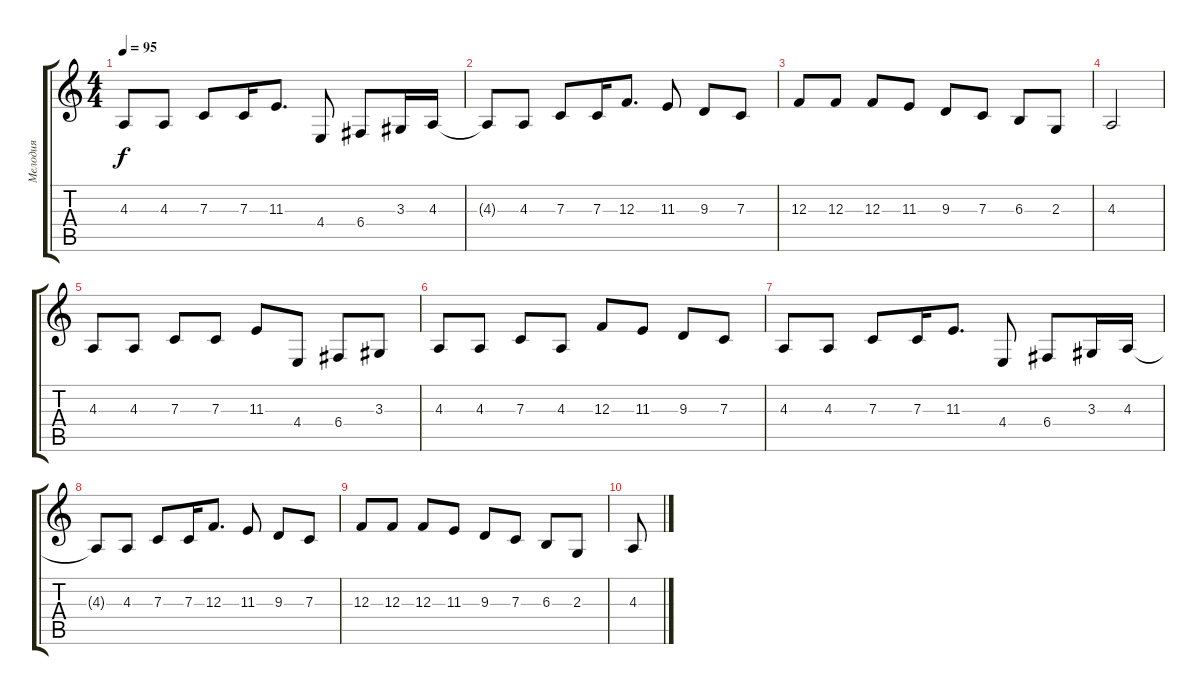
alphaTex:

\track ("Мелодия" "Мелодия") {instrument choiraahs}
\staff {score tabs}
\tuning (D4 A3 F3 C3 G2 D2) {hide}
\ts (4 4)
\tempo 95
\clef g2
\ks c
4.3.8{dy f} 4.3.8 7.3.8 7.3.16 11.3.8{d} 4.4.8 6.4.8 3.3.16 4.3.16 |
4.3{t}.8 4.3.8 7.3.8 7.3.16 12.3.8{d} 11.3.8 9.3.8 7.3.8 |
12.3.8 12.3.8 12.3.8 11.3.8 9.3.8 7.3.8 6.3.8 2.3.8 |
4.3.2 |
4.3.8 4.3.8 7.3.8 7.3.8 11.3.8 4.4.8 6.4.8 3.3.8 |
4.3.8 4.3.8 7.3.8 4.3.8 12.3.8 11.3.8 9.3.8 7.3.8 |
4.3.8 4.3.8 7.3.8 7.3.16 11.3.8{d} 4.4.8 6.4.8 3.3.16 4.3.16 |
4.3{t}.8 4.3.8 7.3.8 7.3.16 12.3.8{d} 11.3.8 9.3.8 7.3.8 |
12.3.8 12.3.8 12.3.8 11.3.8 9.3.8 7.3.8 6.3.8 2.3.8 |
4.3.8
